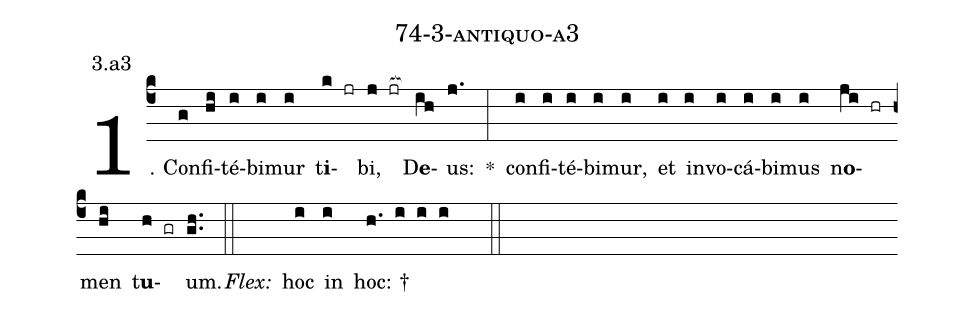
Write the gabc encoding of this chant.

name: 74-3-antiquo-a3;
annotation: 3.a3;
%%
(c4)1. Con(g)fi(hi)té(i)bi(i)mur(i) t<b>i</b>(k jr)bi,(j jr[ocb:1{]) D<b>e</b>(ih[ocb:0}])us:(j.) *(:) con(i)fi(i)té(i)bi(i)mur,(i) et(i) in(i)vo(i)cá(i)bi(i)mus(i) n<b>o</b>(ji hr)men(hi) t<b>u</b>(h gr)um.(gh..) (::)
<i>Flex:</i>()  hoc(i) in(i) hoc: †(h. i i i  ::)
